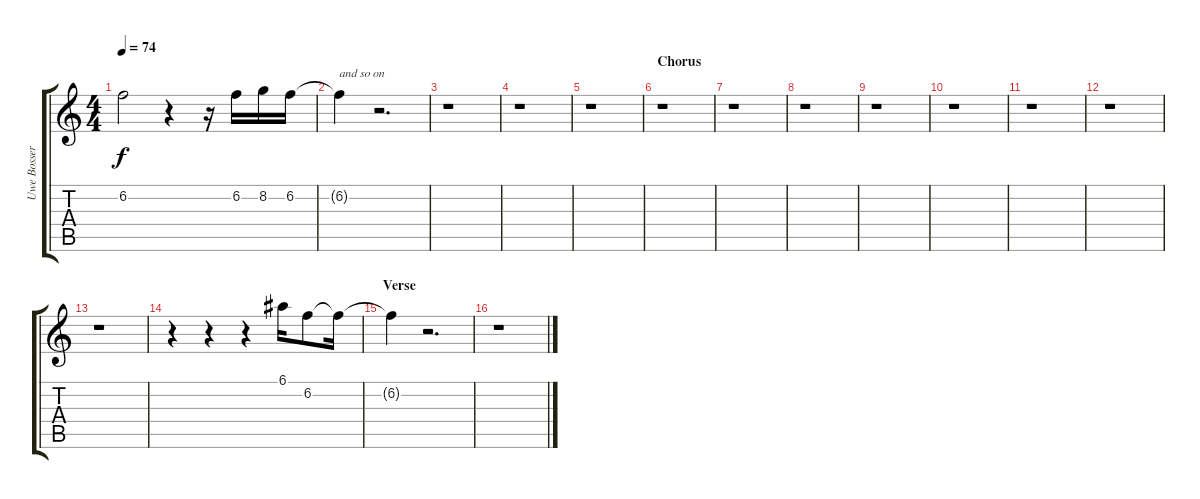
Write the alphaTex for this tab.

\track ("Uwe Bossert" "Uwe Bosser") {instrument acousticguitarnylon}
\staff {score tabs}
\tuning (E4 B3 G3 D3 A2 E2) {hide}
\ts (4 4)
\tempo 74
\clef g2
\ks c
6.2{t}.2{dy f} r.4 r.16 6.2.16 8.2.16 6.2.16 |
6.2{t}.4{txt "and so on"} r.2{d} |
r.1 |
r.1 |
r.1 |
\section ("" "Chorus")
r.1 |
r.1 |
r.1 |
r.1 |
r.1 |
r.1 |
r.1 |
r.1 |
r.4 r.4 r.4 6.1.16 6.2.8 6.2{t}.16 |
\section ("" "Verse")
6.2{t}.4 r.2{d} |
r.1
